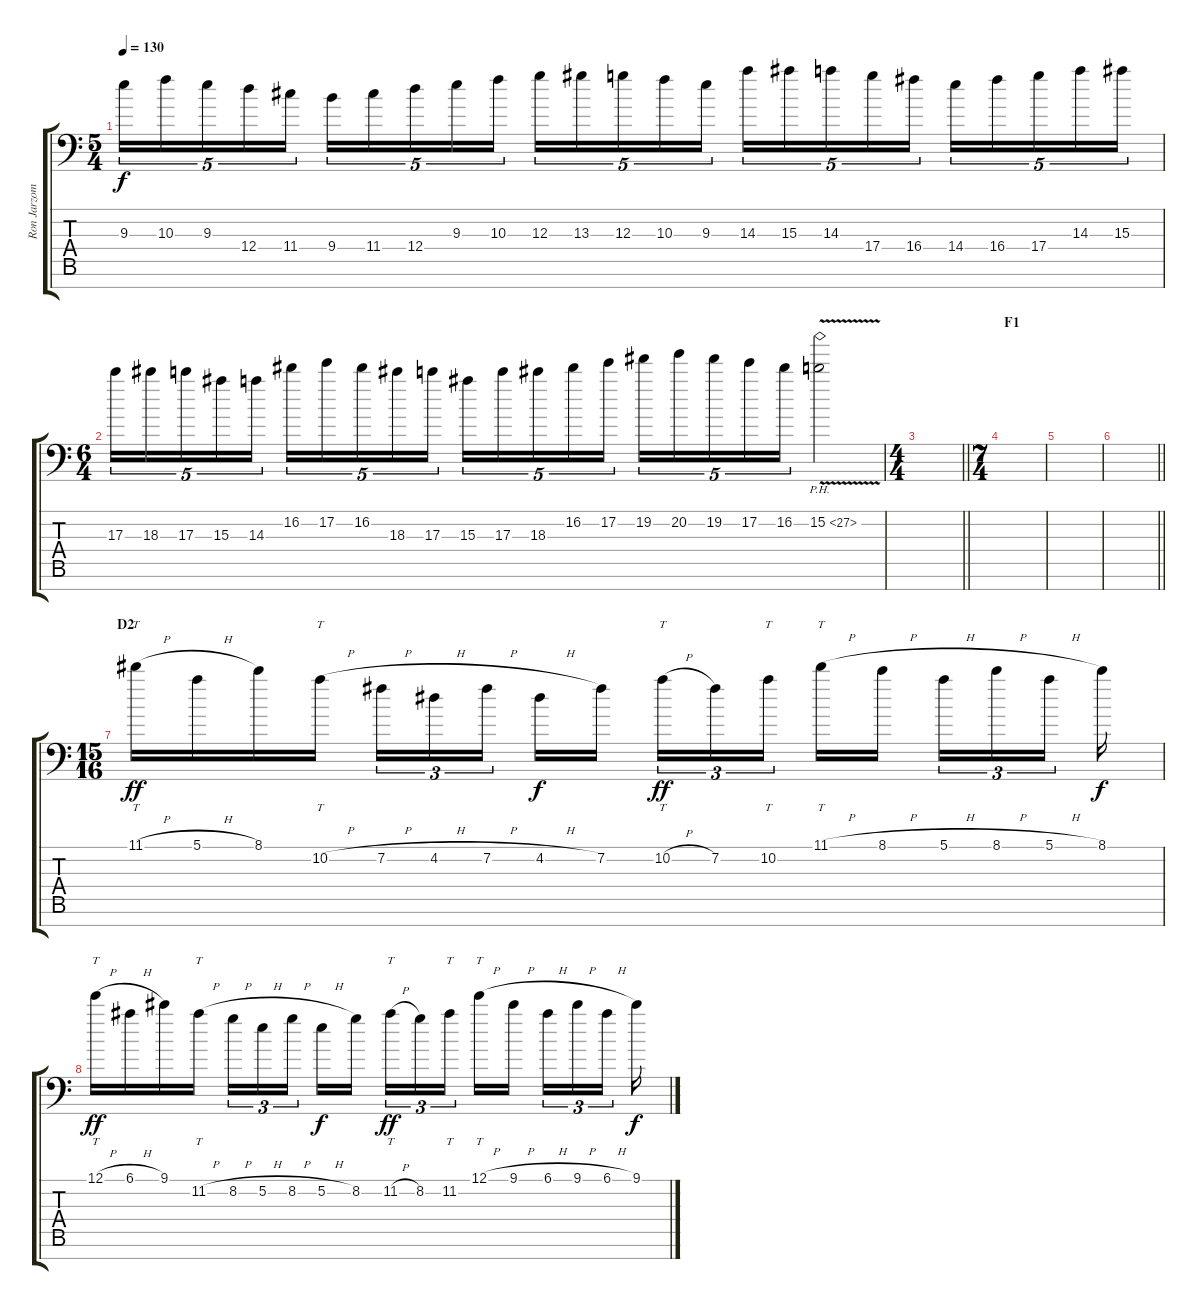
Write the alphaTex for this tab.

\track ("Ron Jarzombek Lead 2" "Ron Jarzom") {instrument distortionguitar}
\staff {score tabs}
\tuning (E4 B3 G3 D3 A2 E2 A1) {hide}
\ts (5 4)
\tempo 130
\clef f4
\ks c
9.3.16{tu (5 4) dy f} 10.3.16{tu (5 4)} 9.3.16{tu (5 4)} 12.4.16{tu (5 4)} 11.4.16{tu (5 4)} 9.4.16{tu (5 4)} 11.4.16{tu (5 4)} 12.4.16{tu (5 4)} 9.3.16{tu (5 4)} 10.3.16{tu (5 4)} 12.3.16{tu (5 4)} 13.3.16{tu (5 4)} 12.3.16{tu (5 4)} 10.3.16{tu (5 4)} 9.3.16{tu (5 4)} 14.3.16{tu (5 4)} 15.3.16{tu (5 4)} 14.3.16{tu (5 4)} 17.4.16{tu (5 4)} 16.4.16{tu (5 4)} 14.4.16{tu (5 4)} 16.4.16{tu (5 4)} 17.4.16{tu (5 4)} 14.3.16{tu (5 4)} 15.3.16{tu (5 4)} |
\ts (6 4)
17.3.16{tu (5 4)} 18.3.16{tu (5 4)} 17.3.16{tu (5 4)} 15.3.16{tu (5 4)} 14.3.16{tu (5 4) beam splitsecondary} 16.2.16{tu (5 4)} 17.2.16{tu (5 4)} 16.2.16{tu (5 4)} 18.3.16{tu (5 4)} 17.3.16{tu (5 4) beam splitsecondary} 15.3.16{tu (5 4)} 17.3.16{tu (5 4)} 18.3.16{tu (5 4)} 16.2.16{tu (5 4)} 17.2.16{tu (5 4)} 19.2.16{tu (5 4)} 20.2.16{tu (5 4)} 19.2.16{tu (5 4)} 17.2.16{tu (5 4)} 16.2.16{tu (5 4)} 15.2{ph 12 v}.2 |
\ts (4 4)
\barLineRight lightlight
|
\ts (7 4)
\section ("" "F1")
|
|
\barLineRight lightlight
|
\ts (15 16)
\section ("" "D2")
11.1{h}.16{tt dy ff} 5.1{h}.16 8.1.16 10.2{h}.16{tt beam splitsecondary} 7.2{h}.16{tu (3 2)} 4.2{h}.16{tu (3 2)} 7.2{h}.16{tu (3 2)} 4.2{h}.16{dy f} 7.2.16{beam splitsecondary} 10.2{h}.16{tt tu (3 2) dy ff} 7.2.16{tu (3 2)} 10.2.16{tt tu (3 2) beam splitsecondary} 11.1{h}.16{tt} 8.1{h}.16 5.1{h}.16{tu (3 2)} 8.1{h}.16{tu (3 2)} 5.1{h}.16{tu (3 2) beam splitsecondary} 8.1.16{dy f} |
12.1{h}.16{tt dy ff} 6.1{h}.16 9.1.16 11.2{h}.16{tt beam splitsecondary} 8.2{h}.16{tu (3 2)} 5.2{h}.16{tu (3 2)} 8.2{h}.16{tu (3 2)} 5.2{h}.16{dy f} 8.2.16{beam splitsecondary} 11.2{h}.16{tt tu (3 2) dy ff} 8.2.16{tu (3 2)} 11.2.16{tt tu (3 2) beam splitsecondary} 12.1{h}.16{tt} 9.1{h}.16 6.1{h}.16{tu (3 2)} 9.1{h}.16{tu (3 2)} 6.1{h}.16{tu (3 2) beam splitsecondary} 9.1.16{dy f}
